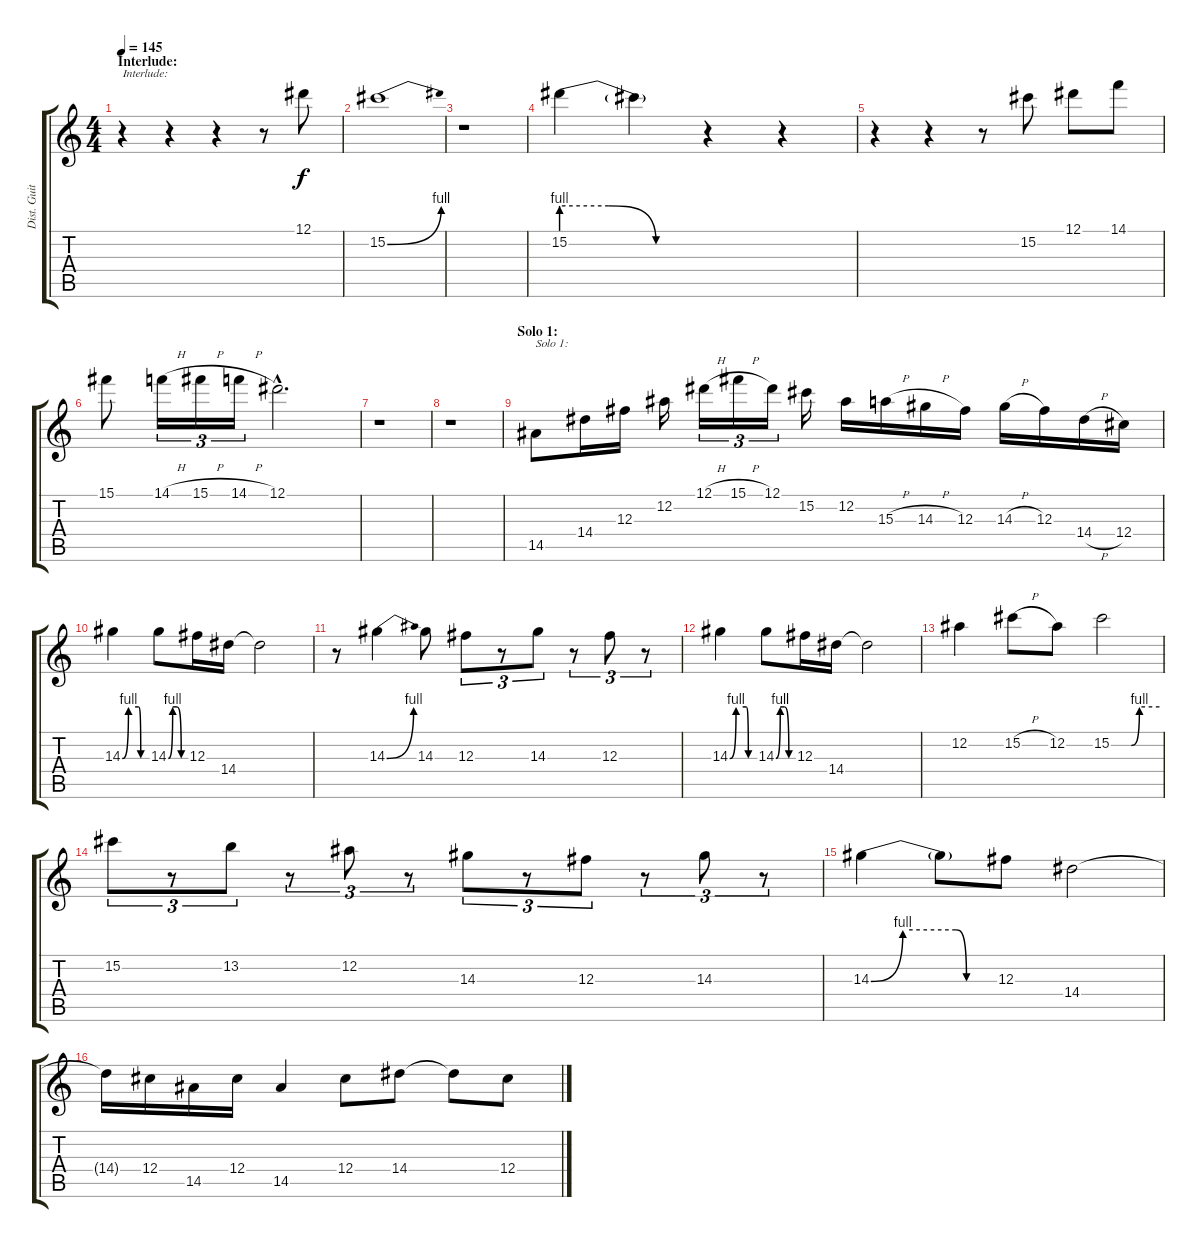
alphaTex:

\track ("Dist. Guitar 1" "Dist. Guit") {instrument distortionguitar}
\staff {score tabs}
\tuning (Eb4 Bb3 Gb3 Db3 Ab2 Eb2) {hide}
\ts (4 4)
\section ("" "Interlude:")
\tempo 145
\clef g2
\ks c
r.4{txt "Interlude:" dy f} r.4 r.4 r.8 12.1.8 |
15.2{be (bend 0 0 60 4)}.1 |
r.1 |
15.2{be (custom 0 4 20 4 40 0 60 0)}.4 15.2{t}.4 r.4 r.4 |
r.4 r.4 r.8 15.2.8 12.1.8 14.1.8 |
15.1.8 14.1{h}.16{tu (3 2)} 15.1{h}.16{tu (3 2)} 14.1{h}.16{tu (3 2)} 12.1{hac}.2{d} |
r.1 |
r.1 |
\section ("" "Solo 1:")
14.5.8{txt "Solo 1:" volume 16} 14.4.16 12.3.16 12.2.16 12.1{h}.16{tu (3 2)} 15.1{h}.16{tu (3 2)} 12.1.16{tu (3 2)} 15.2.16 12.2.16 15.3{h}.16 14.3{h}.16 12.3.16 14.3{h}.16 12.3.16 14.4{h}.16 12.4.16 |
14.3{be (custom 0 0 15 4 40 4 45 0 60 0)}.4 14.3{be (custom 0 0 15 4 30 4 45 0 60 0)}.8 12.3.16 14.4.16 14.4{t}.2 |
r.8 14.3{be (bend 0 0 60 4)}.4 14.3.8 12.3.8{tu (3 2)} r.8{tu (3 2)} 14.3.8{tu (3 2)} r.8{tu (3 2)} 12.3.8{tu (3 2)} r.8{tu (3 2)} |
14.3{be (custom 0 0 15 4 40 4 45 0 60 0)}.4 14.3{be (custom 0 0 15 4 30 4 45 0 60 0)}.8 12.3.16 14.4.16 14.4{t}.2 |
12.2.4 15.2{h}.8 12.2.8 15.2{be (custom 0 0 25 0 35 4 60 4)}.2 |
15.2.8{tu (3 2)} r.8{tu (3 2)} 13.2.8{tu (3 2)} r.8{tu (3 2)} 12.2.8{tu (3 2)} r.8{tu (3 2)} 14.3.8{tu (3 2)} r.8{tu (3 2)} 12.3.8{tu (3 2)} r.8{tu (3 2)} 14.3.8{tu (3 2)} r.8{tu (3 2)} |
14.3{be (custom 0 0 15 4 40 4 45 0 60 0)}.4 14.3{t}.8 12.3.8 14.4.2 |
14.4{t}.16 12.4.16 14.5.16 12.4.16 14.5.4 12.4.8 14.4.8 14.4{t}.8 12.4.8
